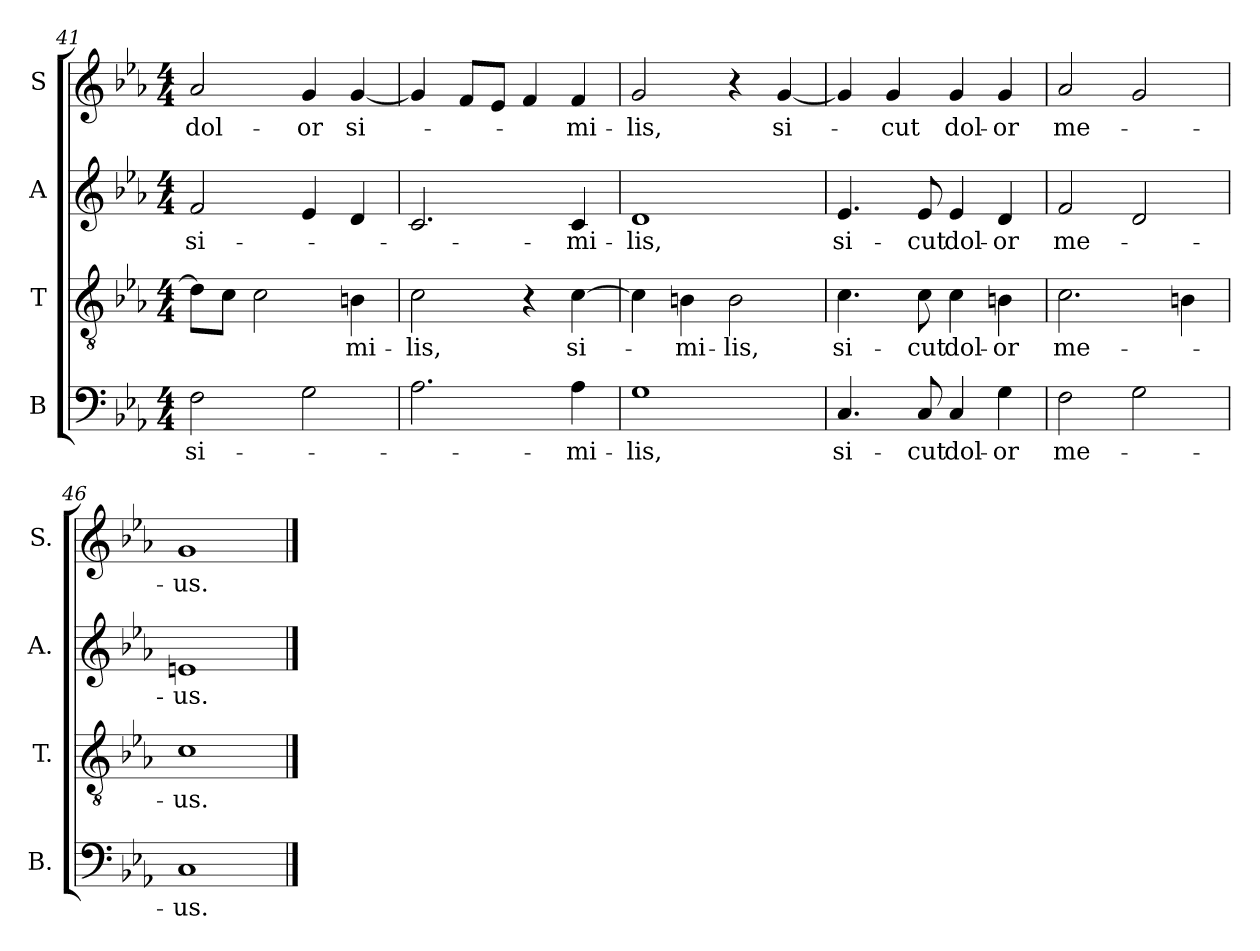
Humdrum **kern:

**kern	**text	**kern	**text	**kern	**text	**kern	**text
*part4	*part4	*part3	*part3	*part2	*part2	*part1	*part1
*staff4	*staff4	*staff3	*staff3	*staff2	*staff2	*staff1	*staff1
*I"B	*	*I"T	*	*I"A	*	*I"S	*
*I'B.	*	*I'T.	*	*I'A.	*	*I'S.	*
*clefF4	*	*clefGv2	*	*clefG2	*	*clefG2	*
*	*	*ITrd7c12	*	*	*	*	*
*k[b-e-a-]	*	*k[b-e-a-]	*	*k[b-e-a-]	*	*k[b-e-a-]	*
*E-:	*	*E-:	*	*E-:	*	*E-:	*
*M4/4	*	*M4/4	*	*M4/4	*	*M4/4	*
=41	=41	=41	=41	=41	=41	=41	=41
!	!LO:LY:b:color=#000000	!	!	!	!	!	!
!	!	!	!	!	!LO:LY:b:color=#000000	!	!
!	!	!	!	!	!	!	!LO:LY:b:color=#000000
2Fi\	si-	8Di\L]	.	2fi/	si-	2a-i/	dol-
.	.	8Ci\J	.	.	.	.	.
.	.	2Ci\	.	.	.	.	.
!	!	!	!	!	!	!	!LO:LY:b:color=#000000
2Gi\	.	.	.	4e-i/	.	4gi/	-or
!	!	!	!LO:LY:b:color=#000000	!	!	!	!
!	!	!	!	!	!	!	!LO:LY:b:color=#000000
.	.	4BBni\	-mi-	4di/	.	[4gi/	si-
!!LO:LB:g=z
=42	=42	=42	=42	=42	=42	=42	=42
!	!	!	!LO:LY:b:color=#000000	!	!	!	!
2.A-i\	.	2Ci\	-lis,	2.ci/	.	4gi/]	.
.	.	.	.	.	.	8fi/L	.
.	.	.	.	.	.	8e-i/J	.
.	.	4r	.	.	.	4fi/	.
!	!LO:LY:b:color=#000000	!	!	!	!	!	!
!	!	!	!LO:LY:b:color=#000000	!	!	!	!
!	!	!	!	!	!LO:LY:b:color=#000000	!	!
!	!	!	!	!	!	!	!LO:LY:b:color=#000000
4A-i\	-mi-	[4Ci\	si-	4ci/	-mi-	4fi/	-mi-
=43	=43	=43	=43	=43	=43	=43	=43
!	!LO:LY:b:color=#000000	!	!	!	!	!	!
!	!	!	!	!	!LO:LY:b:color=#000000	!	!
!	!	!	!	!	!	!	!LO:LY:b:color=#000000
1Gi	-lis,	4Ci\]	.	1di	-lis,	2gi/	-lis,
!	!	!	!LO:LY:b:color=#000000	!	!	!	!
.	.	4BBni\	-mi-	.	.	.	.
!	!	!	!LO:LY:b:color=#000000	!	!	!	!
.	.	2BBi\	-lis,	.	.	4r	.
!	!	!	!	!	!	!	!LO:LY:b:color=#000000
.	.	.	.	.	.	[4gi/	si-
=44	=44	=44	=44	=44	=44	=44	=44
!	!LO:LY:b:color=#000000	!	!	!	!	!	!
!	!	!	!LO:LY:b:color=#000000	!	!	!	!
!	!	!	!	!	!LO:LY:b:color=#000000	!	!
4.Ci/	si-	4.Ci\	si-	4.e-i/	si-	4gi/]	.
!	!	!	!	!	!	!	!LO:LY:b:color=#000000
.	.	.	.	.	.	4gi/	-cut
!	!LO:LY:b:color=#000000	!	!	!	!	!	!
!	!	!	!LO:LY:b:color=#000000	!	!	!	!
!	!	!	!	!	!LO:LY:b:color=#000000	!	!
8Ci/	-cut	8Ci\	-cut	8e-i/	-cut	.	.
!	!LO:LY:b:color=#000000	!	!	!	!	!	!
!	!	!	!LO:LY:b:color=#000000	!	!	!	!
!	!	!	!	!	!LO:LY:b:color=#000000	!	!
!	!	!	!	!	!	!	!LO:LY:b:color=#000000
4Ci/	dol-	4Ci\	dol-	4e-i/	dol-	4gi/	dol-
!	!LO:LY:b:color=#000000	!	!	!	!	!	!
!	!	!	!LO:LY:b:color=#000000	!	!	!	!
!	!	!	!	!	!LO:LY:b:color=#000000	!	!
!	!	!	!	!	!	!	!LO:LY:b:color=#000000
4Gi\	-or	4BBni\	-or	4di/	-or	4gi/	-or
=45	=45	=45	=45	=45	=45	=45	=45
!	!LO:LY:b:color=#000000	!	!	!	!	!	!
!	!	!	!LO:LY:b:color=#000000	!	!	!	!
!	!	!	!	!	!LO:LY:b:color=#000000	!	!
!	!	!	!	!	!	!	!LO:LY:b:color=#000000
2Fi\	me-	2.Ci\	me-	2fi/	me-	2a-i/	me-
2Gi\	.	.	.	2di/	.	2gi/	.
.	.	4BBni\	.	.	.	.	.
=46	=46	=46	=46	=46	=46	=46	=46
!	!LO:LY:b:color=#000000	!	!	!	!	!	!
!	!	!	!LO:LY:b:color=#000000	!	!	!	!
!	!	!	!	!	!LO:LY:b:color=#000000	!	!
!	!	!	!	!	!	!	!LO:LY:b:color=#000000
1Ci	-us.	1Ci	-us.	1eni	-us.	1gi	-us.
==	==	==	==	==	==	==	==
*-	*-	*-	*-	*-	*-	*-	*-
